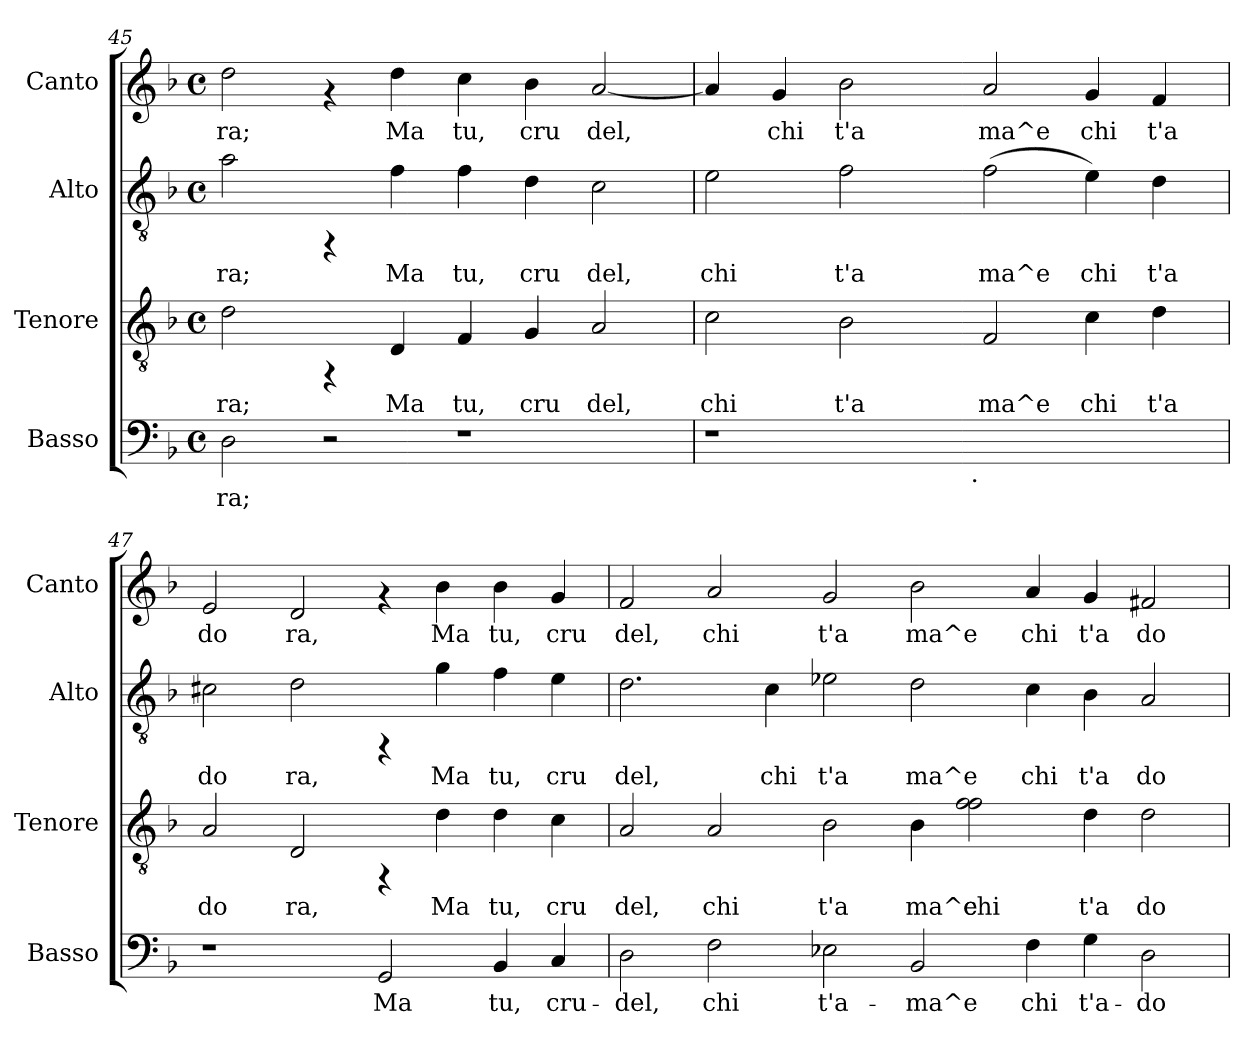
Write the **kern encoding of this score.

**kern	**text	**kern	**text	**kern	**text	**kern	**text
*part4	*part4	*part3	*part3	*part2	*part2	*part1	*part1
*staff4	*staff4	*staff3	*staff3	*staff2	*staff2	*staff1	*staff1
*I"Basso	*	*I"Tenore	*	*I"Alto	*	*I"Canto	*
*I'Basso	*	*I'Tenore	*	*I'Alto	*	*I'Canto	*
!!LO:PB:g=z
*clefF4	*	*clefGv2	*	*clefGv2	*	*clefG2	*
*k[b-]	*	*k[b-]	*	*k[b-]	*	*k[b-]	*
*F:	*	*F:	*	*F:	*	*F:	*
*M4/4	*	*M4/4	*	*M4/4	*	*M4/4	*
*met(c)	*	*met(c)	*	*met(c)	*	*met(c)	*
=45	=45	=45	=45	=45	=45	=45	=45
!	!LO:LY:b:cj	!	!LO:LY:b:cj	!	!LO:LY:b:cj	!	!LO:LY:b:cj
2D\	-ra;	2d\	-ra;	2a\	ra;	2dd\	ra;
2r	.	4rFF	.	4rFF	.	4rf	.
!	!	!	!LO:LY:b:cj	!	!LO:LY:b:cj	!	!LO:LY:b:cj
.	.	4D/	Ma	4f\	Ma	4dd\	Ma
!	!	!	!LO:LY:b:cj	!	!LO:LY:b:cj	!	!LO:LY:b:cj
1r	.	4F/	tu,	4f\	tu,	4cc\	tu,
!	!	!	!LO:LY:b:cj	!	!LO:LY:b:cj	!	!LO:LY:b:cj
.	.	4G/	cru	4d\	cru	4b-\	cru
!	!	!	!LO:LY:b:cj	!	!LO:LY:b:cj	!	!LO:LY:b:cj
.	.	2A/	del,	2c\	del,	[<2a/	del,
=46	=46	=46	=46	=46	=46	=46	=46
!	!	!	!LO:LY:b:cj	!	!LO:LY:b:cj	!	!LO:LY:b:cj
*^	*	*	*	*	*	*	*
1r	2ryy	.	2c\	chi	2e\	chi	4a/]	.
!	!	!	!	!	!	!	!	!LO:LY:b:cj
.	.	.	.	.	.	.	4g/	chi
!	!	!	!	!LO:LY:b:cj	!	!LO:LY:b:cj	!	!LO:LY:b:cj
.	4ryy	.	2B-\	t'a	2f\	t'a	2b-\	t'a
.	8...ryy	.	.	.	.	.	.	.
!	!LO:TX:b:t=.	!	!	!	!	!	!	!
.	1ryy	.	.	.	.	.	.	.
!	!	!	!	!LO:LY:b:cj	!	!LO:LY:b:cj	!	!LO:LY:b:cj
1ryy	.	.	2F/	ma^e	(<2f\	ma^e	2a/	ma^e
!	!	!	!	!LO:LY:b:cj	!	!LO:LY:b:cj	!	!LO:LY:b:cj
.	.	.	4c\	chi	4e\)	chi	4g/	chi
!	!	!	!	!LO:LY:b:cj	!	!LO:LY:b:cj	!	!LO:LY:b:cj
.	.	.	4d\	t'a	4d\	t'a	4f/	t'a
.	64ryy	.	.	.	.	.	.	.
=47	=47	=47	=47	=47	=47	=47	=47	=47
!	!	!	!	!LO:LY:b:cj	!	!LO:LY:b:cj	!	!LO:LY:b:cj
*v	*v	*	*	*	*	*	*	*
1r	.	2A/	do	2c#X\	do	2e/	do
!	!	!	!LO:LY:b:cj	!	!LO:LY:b:cj	!	!LO:LY:b:cj
.	.	2D/	ra,	2d\	ra,	2d/	ra,
!	!LO:LY:b:cj	!	!	!	!	!	!
2GG/	Ma	4rFF	.	4rFF	.	4rf	.
!	!	!	!LO:LY:b:cj	!	!LO:LY:b:cj	!	!LO:LY:b:cj
.	.	4d\	Ma	4g\	Ma	4b-\	Ma
!	!LO:LY:b:cj	!	!LO:LY:b:cj	!	!LO:LY:b:cj	!	!LO:LY:b:cj
4BB-/	tu,	4d\	tu,	4f\	tu,	4b-\	tu,
!	!LO:LY:b:cj	!	!LO:LY:b:cj	!	!LO:LY:b:cj	!	!LO:LY:b:cj
4C/	cru-	4c\	cru	4e\	cru	4g/	cru
=48	=48	=48	=48	=48	=48	=48	=48
!	!LO:LY:b:cj	!	!LO:LY:b:cj	!	!LO:LY:b:cj	!	!LO:LY:b:cj
2D\	-del,	2A/	del,	2.d\	del,	2f/	del,
!	!LO:LY:b:cj	!	!LO:LY:b:cj	!	!	!	!LO:LY:b:cj
2F\	chi	2A/	chi	.	.	2a/	chi
!	!	!	!	!	!LO:LY:b:cj	!	!
.	.	.	.	4c\	chi	.	.
!	!LO:LY:b:cj	!	!LO:LY:b:cj	!	!LO:LY:b:cj	!	!LO:LY:b:cj
2E-X\	t'a-	2B-\	t'a	2e-X\	t'a	2g/	t'a
!	!LO:LY:b:cj	!	!LO:LY:b:cj	!	!LO:LY:b:cj	!	!LO:LY:b:cj
2BB-/	-ma^e	4B-\	ma^e	2d\	ma^e	2b-\	ma^e
!	!	!	!LO:LY:b:cj	!	!	!	!
.	.	2f\ 2f\	chi	.	.	.	.
!	!LO:LY:b:cj	!	!	!	!LO:LY:b:cj	!	!LO:LY:b:cj
4F\	chi	.	.	4c\	chi	4a/	chi
!	!LO:LY:b:cj	!	!LO:LY:b:cj	!	!LO:LY:b:cj	!	!LO:LY:b:cj
4G\	t'a-	4d\	t'a	4B-\	t'a	4g/	t'a
!	!LO:LY:b:cj	!	!LO:LY:b:cj	!	!LO:LY:b:cj	!	!LO:LY:b:cj
2D\	-do-	2d\	do	2A/	do	2f#X/	do
=	=	=	=	=	=	=	=
*-	*-	*-	*-	*-	*-	*-	*-
